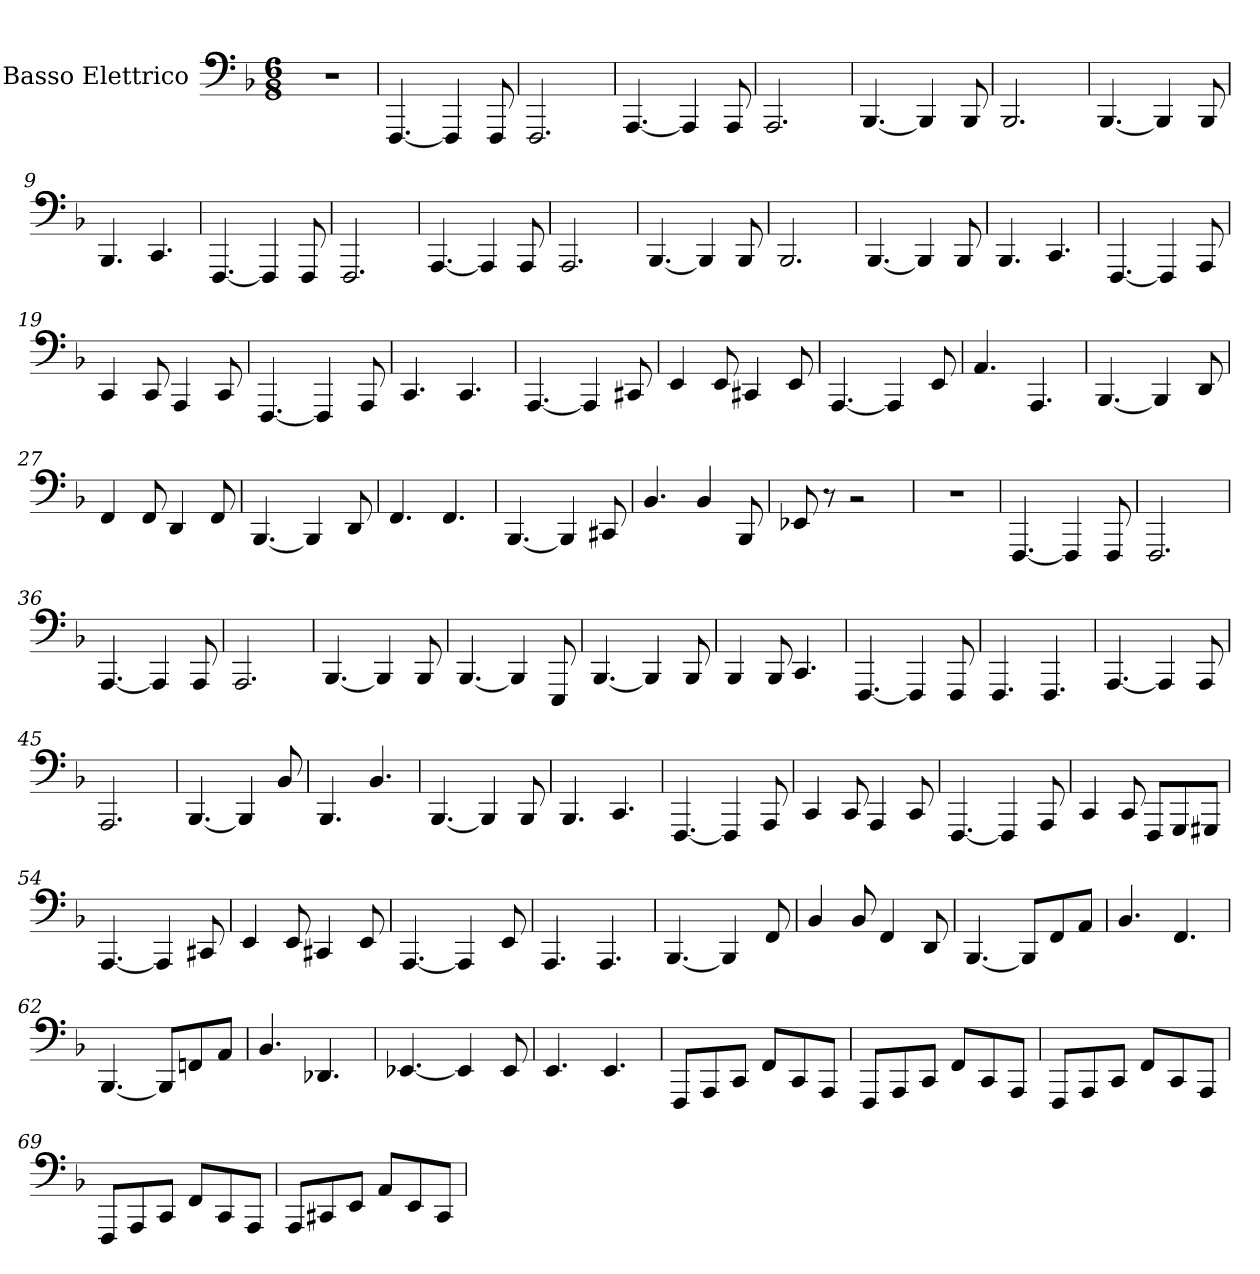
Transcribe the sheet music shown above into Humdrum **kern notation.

**kern
*part1
*staff1
*I"Basso Elettrico
*stria4
*
*k[b-]
*F:
*M6/8
*MM87
=1
2.r
=2
[4.FFF
4FFF]
8FFF
=3
2.FFF
=4
[4.AAA
4AAA]
8AAA
=5
2.AAA
=6
[4.BBB-
4BBB-]
8BBB-
=7
2.BBB-
=8
[4.BBB-
4BBB-]
8BBB-
=9
4.BBB-
4.CC
=10
[4.FFF
4FFF]
8FFF
=11
2.FFF
=12
[4.AAA
4AAA]
8AAA
=13
2.AAA
=14
[4.BBB-
4BBB-]
8BBB-
=15
2.BBB-
=16
[4.BBB-
4BBB-]
8BBB-
=17
4.BBB-
4.CC
=18
[4.FFF
4FFF]
8AAA
=19
4CC
8CC
4AAA
8CC
=20
[4.FFF
4FFF]
8AAA
=21
4.CC
4.CC
=22
[4.AAA
4AAA]
8CC#X
=23
4EE
8EE
4CC#X
8EE
=24
[4.AAA
4AAA]
8EE
=25
4.AA
4.AAA
=26
[4.BBB-
4BBB-]
8DD
=27
4FF
8FF
4DD
8FF
=28
[4.BBB-
4BBB-]
8DD
=29
4.FF
4.FF
=30
[4.BBB-
4BBB-]
8CC#X
=31
4.BB-
4BB-
8BBB-
=32
8EE-X
8r
2r
=33
2.r
=34
[4.FFF
4FFF]
8FFF
=35
2.FFF
=36
[4.AAA
4AAA]
8AAA
=37
2.AAA
=38
[4.BBB-
4BBB-]
8BBB-
=39
[4.BBB-
4BBB-]
8EEE
=40
[4.BBB-
4BBB-]
8BBB-
=41
4BBB-
8BBB-
4.CC
=42
[4.FFF
4FFF]
8FFF
=43
4.FFF
4.FFF
=44
[4.AAA
4AAA]
8AAA
=45
2.AAA
=46
[4.BBB-
4BBB-]
8BB-
=47
4.BBB-
4.BB-
=48
[4.BBB-
4BBB-]
8BBB-
=49
4.BBB-
4.CC
=50
[4.FFF
4FFF]
8AAA
=51
4CC
8CC
4AAA
8CC
=52
[4.FFF
4FFF]
8AAA
=53
4CC
8CC
8FFFL
8GGG
8GGG#XJ
=54
[4.AAA
4AAA]
8CC#X
=55
4EE
8EE
4CC#X
8EE
=56
[4.AAA
4AAA]
8EE
=57
4.AAA
4.AAA
=58
[4.BBB-
4BBB-]
8FF
=59
4BB-
8BB-
4FF
8DD
=60
[4.BBB-
8BBB-L]
8FF
8AAJ
=61
4.BB-
4.FF
=62
[4.BBB-
8BBB-L]
8FFn
8AAJ
=63
4.BB-
4.DD-X
=64
[4.EE-X
4EE-]
8EE-
=65
4.EE
4.EE
=66
8FFFL
8AAA
8CCJ
8FFL
8CC
8AAAJ
=67
8FFFL
8AAA
8CCJ
8FFL
8CC
8AAAJ
=68
8FFFL
8AAA
8CCJ
8FFL
8CC
8AAAJ
=69
8FFFL
8AAA
8CCJ
8FFL
8CC
8AAAJ
=70
8AAAL
8CC#X
8EEJ
8AAL
8EE
8CC#J
=
*-
